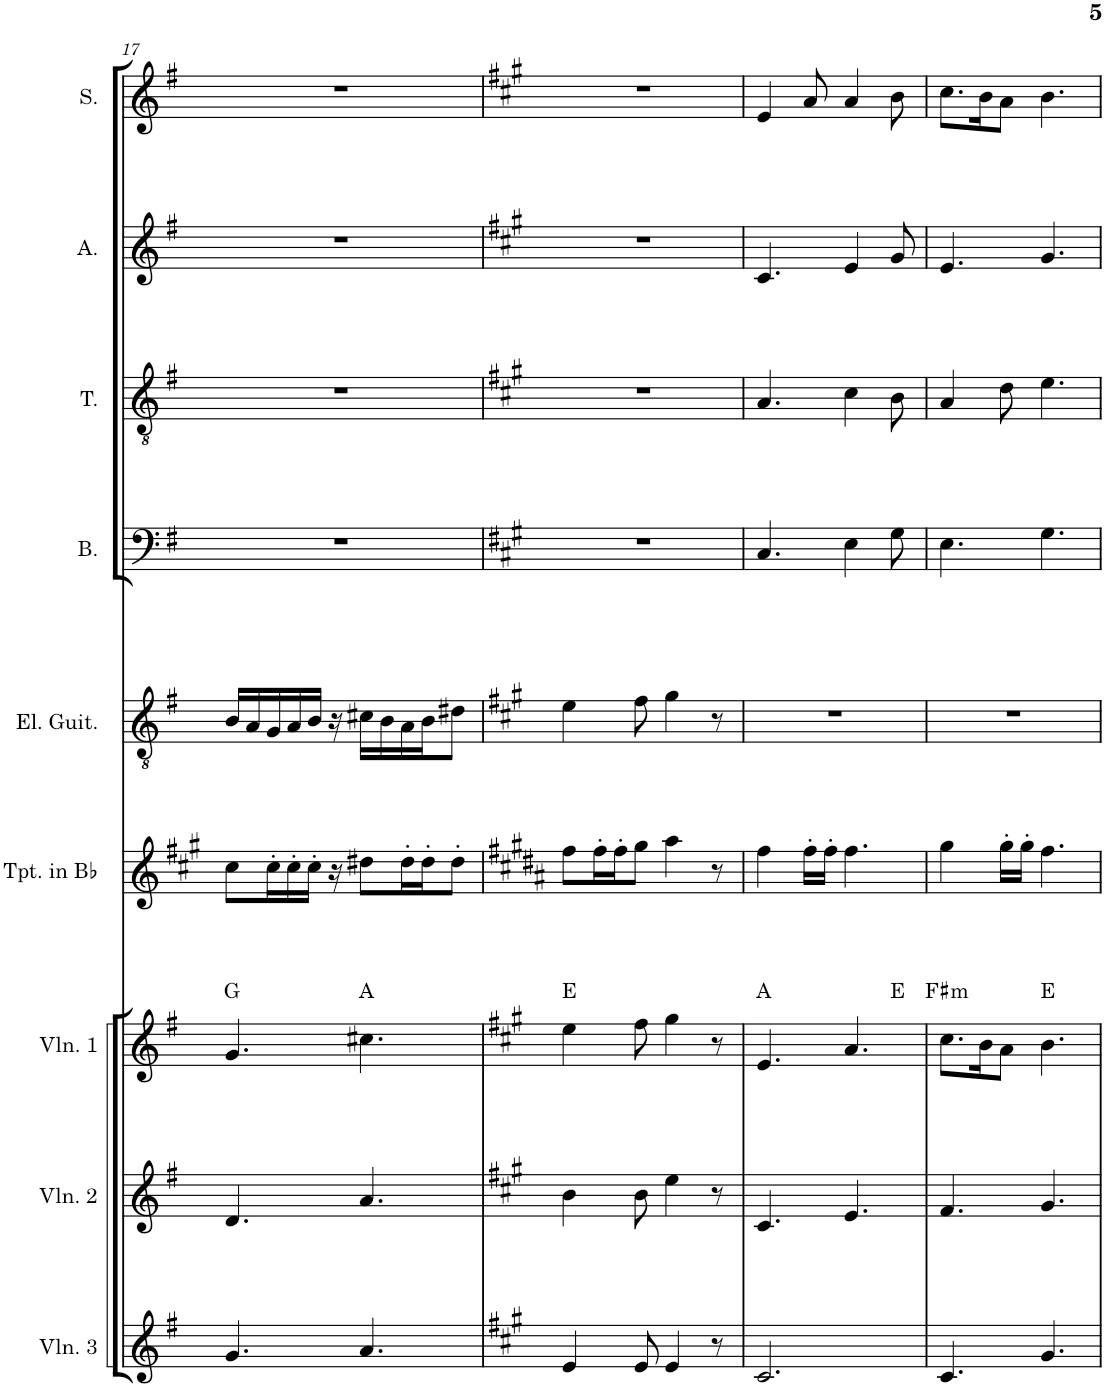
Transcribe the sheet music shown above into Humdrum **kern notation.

**kern	**kern	**kern	**harte	**kern	**kern	**kern	**kern	**kern	**kern
*part9	*part8	*part7	*part7	*part6	*part5	*part4	*part3	*part2	*part1
*staff9	*staff8	*staff7	*	*staff6	*staff5	*staff4	*staff3	*staff2	*staff1
*I"Violin 3	*I"Violin 2	*I"Violin 1	*	*I"Trumpet in Bb	*I"Electric Guitar	*I"Bass	*I"Tenor	*I"Alto	*I"Soprano
*I'Vln. 3	*I'Vln. 2	*I'Vln. 1	*	*I'Tpt. in Bb	*I'El. Guit.	*I'B.	*I'T.	*I'A.	*I'S.
!!LO:PB:g=z
*clefG2	*clefG2	*clefG2	*	*clefG2	*clefGv2	*clefF4	*clefGv2	*clefG2	*clefG2
*	*	*	*	*Trd1c2	*	*	*	*	*
*k[f#]	*k[f#]	*k[f#]	*	*k[f#c#g#]	*k[f#]	*k[f#]	*k[f#]	*k[f#]	*k[f#]
*M6/8	*M6/8	*M6/8	*	*M6/8	*M6/8	*M6/8	*M6/8	*M6/8	*M6/8
=17	=17	=17	=17	=17	=17	=17	=17	=17	=17
4.g/	4.d/	4.g/	G:maj	8cc#\L	16B/LL	2.r	2.r	2.r	2.r
.	.	.	.	.	16A/	.	.	.	.
.	.	.	.	16cc#'\L	16G/	.	.	.	.
.	.	.	.	16cc#'\	16A/	.	.	.	.
.	.	.	.	16cc#'\JJ	16B/JJ	.	.	.	.
.	.	.	.	16r	16r	.	.	.	.
4.a/	4.a/	4.cc#X\	A:maj	8dd#X\L	16c#X\LL	.	.	.	.
.	.	.	.	.	16B\	.	.	.	.
.	.	.	.	16dd#'\L	16A\	.	.	.	.
.	.	.	.	16dd#'\J	16B\J	.	.	.	.
.	.	.	.	8dd#'\J	8d#X\J	.	.	.	.
=18	=18	=18	=18	=18	=18	=18	=18	=18	=18
*k[f#c#g#]	*k[f#c#g#]	*k[f#c#g#]	*	*k[f#c#g#d#a#]	*k[f#c#g#]	*k[f#c#g#]	*k[f#c#g#]	*k[f#c#g#]	*k[f#c#g#]
4e/	4b\	4ee\	E:maj	8ff#\L	4e\	2.r	2.r	2.r	2.r
.	.	.	.	16ff#'\L	.	.	.	.	.
.	.	.	.	16ff#'\J	.	.	.	.	.
8e/	8b\	8ff#\	.	8gg#\J	8f#\	.	.	.	.
4e/	4ee\	4gg#\	.	4aa#\	4g#\	.	.	.	.
8r	8r	8r	.	8r	8r	.	.	.	.
=19	=19	=19	=19	=19	=19	=19	=19	=19	=19
*	*	*^	*	*	*	*	*	*	*
2.c#/	4.c#/	4.e/	2ryy	A:maj	4ff#\	2.r	4.C#/	4.A/	4.c#/	4e/
.	.	.	.	.	16ff#'\LL	.	.	.	.	8a/
.	.	.	.	.	16ff#'\JJ	.	.	.	.	.
.	4.e/	4.a/	.	.	4.ff#\	.	4E\	4c#\	4e/	4a/
.	.	.	8ryy	.	.	.	.	.	.	.
.	.	.	8ryy	E:maj	.	.	8G#\	8B\	8g#/	8b\
=20	=20	=20	=20	=20	=20	=20	=20	=20	=20	=20
!	!	!	!	!LO:H:kt=m	!	!	!	!	!	!
*	*	*v	*v	*	*	*	*	*	*	*
4.c#/	4.f#/	8.cc#\L	F#:min	4gg#\	2.r	4.E\	4A/	4.e/	8.cc#\L
.	.	16b\K	.	.	.	.	.	.	16b\K
.	.	8a\J	.	16gg#'\LL	.	.	8d\	.	8a\J
.	.	.	.	16gg#'\JJ	.	.	.	.	.
4.g#/	4.g#/	4.b\	E:maj	4.ff#\	.	4.G#\	4.e\	4.g#/	4.b\
=	=	=	=	=	=	=	=	=	=
*-	*-	*-	*-	*-	*-	*-	*-	*-	*-
